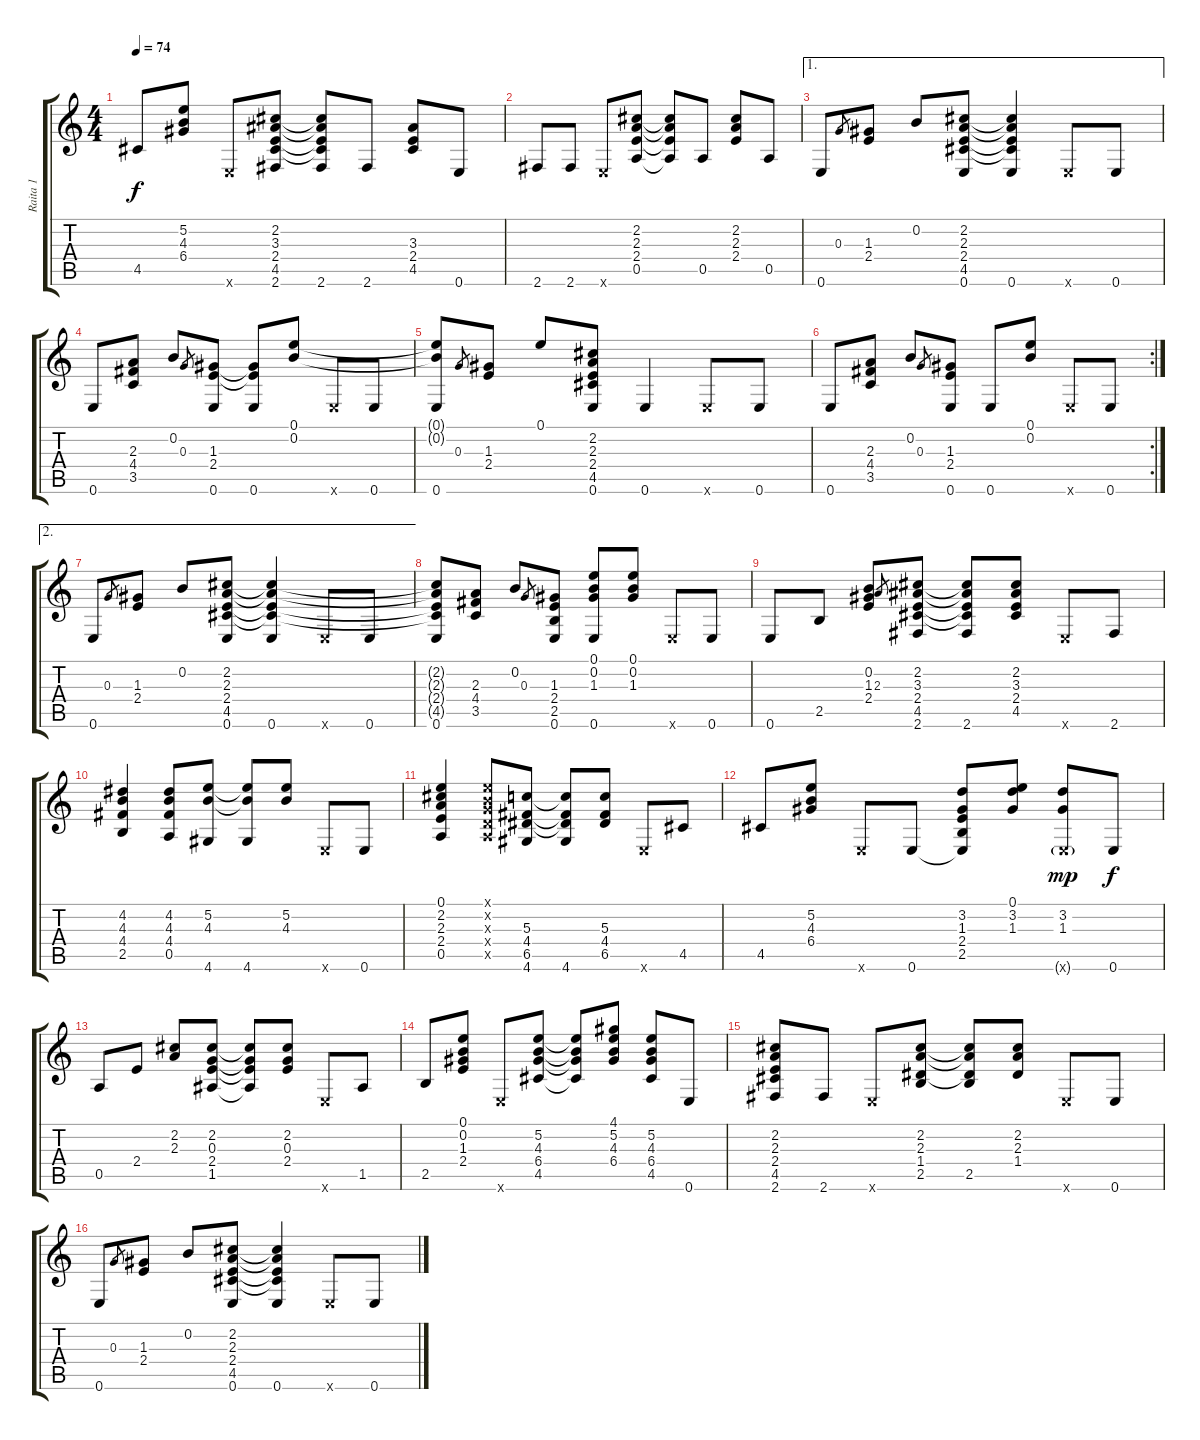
\track ("Raita 1" "Raita 1") {instrument acousticguitarnylon}
\staff {score tabs}
\tuning (E4 B3 G3 D3 A2 E2) {hide}
\ts (4 4)
\tempo 74
\clef g2
\ks c
4.5.8{dy f} (5.2 4.3 6.4).8 0.6{x}.8 (2.2 3.3 2.4 4.5 2.6).8 (2.2{t} 3.3{t} 2.4{t} 4.5{t} 2.6).8 2.6.8 (3.3 2.4 4.5).8 0.6.8 |
2.6.8 2.6.8 0.6{x}.8 (2.2 2.3 2.4 0.5).8 (2.2{t} 2.3{t} 2.4{t} 0.5{t}).8 0.5.8 (2.2 2.3 2.4).8 0.5.8 |
\ae 1
0.6.8 0.3.8{gr} (1.3 2.4).8 0.2.8 (2.2 2.3 2.4 4.5 0.6).8 (2.2{t} 2.3{t} 2.4{t} 4.5{t} 0.6).4 0.6{x}.8 0.6.8 |
0.6.8 (2.3 4.4 3.5).8 0.2.8 0.3.8{gr} (1.3 2.4 0.6).8 (1.3{t} 2.4{t} 0.6).8 (0.1 0.2).8 0.6{x}.8 0.6.8 |
(0.1{t} 0.2{t} 0.6).8 0.3.8{gr} (1.3 2.4).8 0.1.8 (2.2 2.3 2.4 4.5 0.6).8 0.6.4 0.6{x}.8 0.6.8 |
\rc 2
0.6.8 (2.3 4.4 3.5).8 0.2.8 0.3.8{gr} (1.3 2.4 0.6).8 0.6.8 (0.1 0.2).8 0.6{x}.8 0.6.8 |
\ae 2
0.6.8 0.3.8{gr} (1.3 2.4).8 0.2.8 (2.2 2.3 2.4 4.5 0.6).8 (2.2{t} 2.3{t} 2.4{t} 4.5{t} 0.6).4 0.6{x}.8 0.6.8 |
(2.2{t} 2.3{t} 2.4{t} 4.5{t} 0.6).8 (2.3 4.4 3.5).8 0.2.8 0.3.8{gr} (1.3 2.4 2.5 0.6).8 (0.1 0.2 1.3 0.6).8 (0.1 0.2 1.3).8 0.6{x}.8 0.6.8 |
0.6.8 2.5.8 (0.2 1.3 2.4).8 2.3.8{gr} (2.2 3.3 2.4 4.5 2.6).8 (2.2{t} 3.3{t} 2.4{t} 4.5{t} 2.6).8 (2.2 3.3 2.4 4.5).8 0.6{x}.8 2.6.8 |
(4.2 4.3 4.4 2.5).4 (4.2 4.3 4.4 0.5).8 (5.2 4.3 4.6).8 (5.2{t} 4.3{t} 4.6).8 (5.2 4.3).8 0.6{x}.8 0.6.8 |
(0.1 2.2 2.3 2.4 0.5).4 (0.1{x} 0.2{x} 0.3{x} 0.4{x} 0.5{x}).8 (5.3 4.4 6.5 4.6).8 (5.3{t} 4.4{t} 6.5{t} 4.6).8 (5.3 4.4 6.5).8 0.6{x}.8 4.5.8 |
4.5.8 (5.2 4.3 6.4).8 0.6{x}.8 0.6.8 (3.2 1.3 2.4 2.5 0.6{t}).8 (0.1 3.2 1.3).8 (3.2 1.3 0.6{g x}).8{dy mp} 0.6.8{dy f} |
0.5.8 2.4.8 (2.2 2.3).8 (2.2 0.3 2.4 1.5).8 (2.2{t} 0.3{t} 2.4{t} 1.5{t}).8 (2.2 0.3 2.4).8 0.6{x}.8 1.5.8 |
2.5.8 (0.1 0.2 1.3 2.4).8 0.6{x}.8 (5.2 4.3 6.4 4.5).8 (5.2{t} 4.3{t} 6.4{t} 4.5{t}).8 (4.1 5.2 4.3 6.4).8 (5.2 4.3 6.4 4.5).8 0.6.8 |
(2.2 2.3 2.4 4.5 2.6).8 2.6.8 0.6{x}.8 (2.2 2.3 1.4 2.5).8 (2.2{t} 2.3{t} 1.4{t} 2.5).8 (2.2 2.3 1.4).8 0.6{x}.8 0.6.8 |
0.6.8 0.3.8{gr} (1.3 2.4).8 0.2.8 (2.2 2.3 2.4 4.5 0.6).8 (2.2{t} 2.3{t} 2.4{t} 4.5{t} 0.6).4 0.6{x}.8 0.6.8
